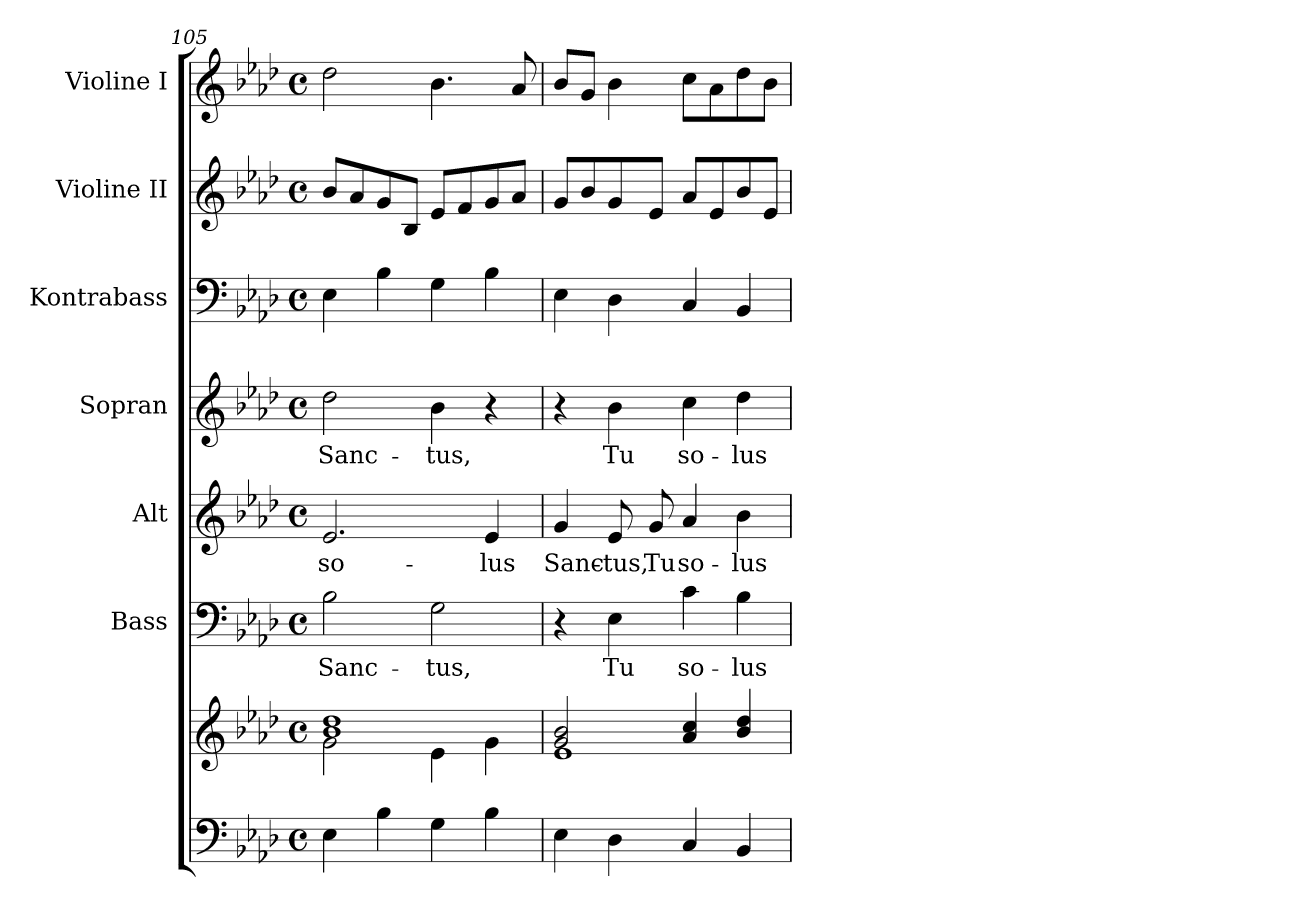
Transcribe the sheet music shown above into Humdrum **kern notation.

**kern	**kern	**kern	**text	**kern	**text	**kern	**text	**kern	**kern	**kern
*part7	*part7	*part6	*part6	*part5	*part5	*part4	*part4	*part3	*part2	*part1
*staff8	*staff7	*staff6	*staff6	*staff5	*staff5	*staff4	*staff4	*staff3	*staff2	*staff1
*	*	*I"Bass	*	*I"Alt	*	*I"Sopran	*	*I"Kontrabass	*I"Violine II	*I"Violine I
*	*	*I'B.	*	*I'A.	*	*I'S.	*	*I'Kb.	*I'Vl. II	*I'Vl. I
*clefF4	*clefG2	*clefF4	*	*clefG2	*	*clefG2	*	*clefF4	*clefG2	*clefG2
*	*	*	*	*	*	*	*	*ITrd7c12	*	*
*k[b-e-a-d-]	*k[b-e-a-d-]	*k[b-e-a-d-]	*	*k[b-e-a-d-]	*	*k[b-e-a-d-]	*	*k[b-e-a-d-]	*k[b-e-a-d-]	*k[b-e-a-d-]
*A-:	*A-:	*A-:	*	*A-:	*	*A-:	*	*A-:	*A-:	*A-:
*M4/4	*M4/4	*M4/4	*	*M4/4	*	*M4/4	*	*M4/4	*M4/4	*M4/4
*met(c)	*met(c)	*met(c)	*	*met(c)	*	*met(c)	*	*met(c)	*met(c)	*met(c)
=105	=105	=105	=105	=105	=105	=105	=105	=105	=105	=105
*	*^	*	*	*	*	*	*	*	*	*
!	!	!	!	!LO:LY:b	!	!LO:LY:b	!	!LO:LY:b	!	!	!
4E-\	1b- 1dd-	2g\	2B-\	Sanc-	2.e-/	so-	2dd-\	Sanc-	4EE-\	8b-/L	2dd-\
.	.	.	.	.	.	.	.	.	.	8a-/	.
4B-\	.	.	.	.	.	.	.	.	4BB-\	8g/	.
.	.	.	.	.	.	.	.	.	.	8B-/J	.
!	!	!	!	!LO:LY:b	!	!	!	!LO:LY:b	!	!	!
4G\	.	4e-\	2G\	-tus,	.	.	4b-\	-tus,	4GG\	8e-/L	4.b-\
.	.	.	.	.	.	.	.	.	.	8f/	.
!	!	!	!	!	!	!LO:LY:b	!	!	!	!	!
4B-\	.	4g\	.	.	4e-/	-lus	4r	.	4BB-\	8g/	.
.	.	.	.	.	.	.	.	.	.	8a-/J	8a-/
!!LO:LB:g=z
=106	=106	=106	=106	=106	=106	=106	=106	=106	=106	=106	=106
!	!	!	!	!	!	!LO:LY:b	!	!	!	!	!
4E-\	2g/ 2b-/	1e-	4r	.	4g/	Sanc-	4r	.	4EE-\	8g/L	8b-/L
.	.	.	.	.	.	.	.	.	.	8b-/	8g/J
!	!	!	!	!LO:LY:b	!	!LO:LY:b	!	!LO:LY:b	!	!	!
4D-\	.	.	4E-\	Tu	8e-/	-tus,	4b-\	Tu	4DD-\	8g/	4b-\
!	!	!	!	!	!	!LO:LY:b	!	!	!	!	!
.	.	.	.	.	8g/	Tu	.	.	.	8e-/J	.
!	!	!	!	!LO:LY:b	!	!LO:LY:b	!	!LO:LY:b	!	!	!
4C/	4a-/ 4cc/	.	4c\	so-	4a-/	so-	4cc\	so-	4CC/	8a-/L	8cc\L
.	.	.	.	.	.	.	.	.	.	8e-/	8a-\
!	!	!	!	!LO:LY:b	!	!LO:LY:b	!	!LO:LY:b	!	!	!
4BB-/	4b-/ 4dd-/	.	4B-\	-lus	4b-\	-lus	4dd-\	-lus	4BBB-/	8b-/	8dd-\
.	.	.	.	.	.	.	.	.	.	8e-/J	8b-\J
*	*v	*v	*	*	*	*	*	*	*	*	*
=	=	=	=	=	=	=	=	=	=	=
*-	*-	*-	*-	*-	*-	*-	*-	*-	*-	*-
